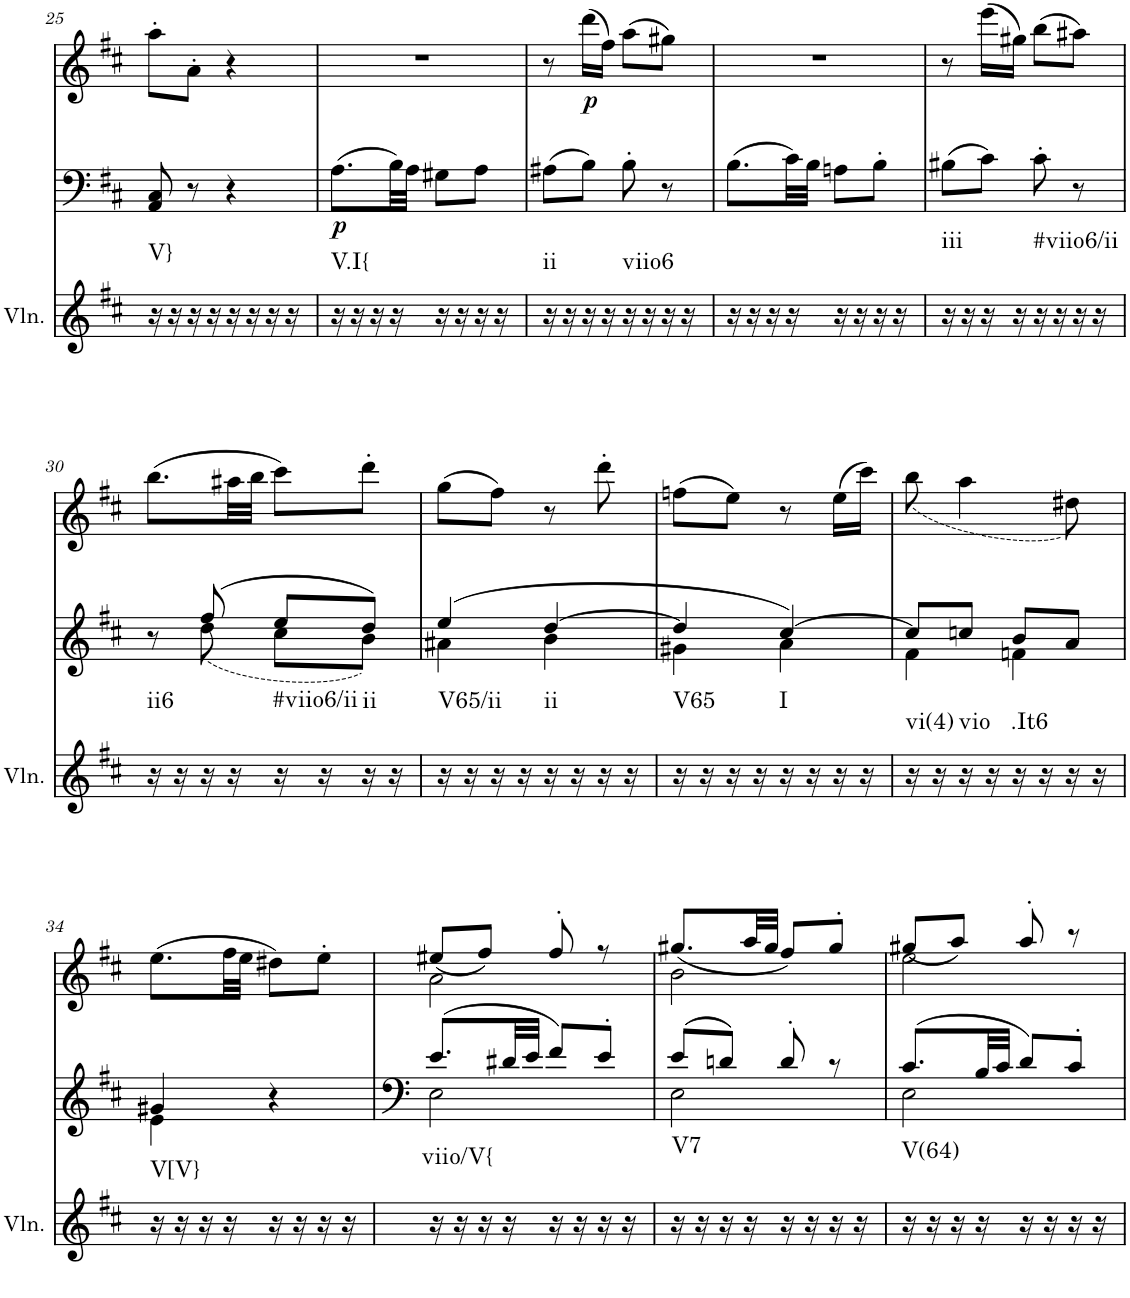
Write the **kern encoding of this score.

**kern	**harte	**kern	**dynam	**kern	**dynam
*part3	*part3	*part2	*part2	*part1	*part1
*staff3	*	*staff2	*staff2	*staff1	*staff1
*I"Violin	*	*I"Piano, unbenannt	*	*I"Piano, unbenannt	*
*I'Vln.	*	*I'Pno	*	*I'Pno	*
!!LO:PB:g=z
*clefG2	*	*clefG2	*	*clefG2	*
*k[f#c#]	*	*k[f#c#]	*	*k[f#c#]	*
*M2/4	*	*M2/4	*	*M2/4	*
=25	=25	=25	=25	=25	=25
!	!LO:H:kt=V}	!	!	!	!
16r	N	8AA/ 8C#/	.	8aa'\L	.
16r	.	.	.	.	.
16r	.	8r	.	8a'\J	.
16r	.	.	.	.	.
16r	.	4r	.	4r	.
16r	.	.	.	.	.
16r	.	.	.	.	.
16r	.	.	.	.	.
=26	=26	=26	=26	=26	=26
!	!LO:H:kt=V.I{	!	!LO:DY:b	!	!
16r	N	(8.A\L	p	2r	.
16r	.	.	.	.	.
16r	.	.	.	.	.
16r	.	32B\LL)	.	.	.
.	.	32A\JJJ	.	.	.
16r	.	8G#X\L	.	.	.
16r	.	.	.	.	.
16r	.	8A\J	.	.	.
16r	.	.	.	.	.
=27	=27	=27	=27	=27	=27
!	!LO:H:kt=ii	!	!	!	!
16r	N	(8A#X\L	.	8r	.
16r	.	.	.	.	.
!	!	!	!	!	!LO:DY:b
16r	.	8B\J)	.	(16ddd\LL	p
16r	.	.	.	16ff#\JJ)	.
!	!LO:H:kt=viio6	!	!	!	!
16r	N	8B'\	.	(8aa\L	.
16r	.	.	.	.	.
16r	.	8r	.	8gg#X\J)	.
16r	.	.	.	.	.
=28	=28	=28	=28	=28	=28
16r	.	(8.B\L	.	2r	.
16r	.	.	.	.	.
16r	.	.	.	.	.
16r	.	32c#\LL)	.	.	.
.	.	32B\JJJ	.	.	.
16r	.	8An\L	.	.	.
16r	.	.	.	.	.
16r	.	8B'\J	.	.	.
16r	.	.	.	.	.
=29	=29	=29	=29	=29	=29
!	!LO:H:kt=iii	!	!	!	!
16r	N	(8B#X\L	.	8r	.
16r	.	.	.	.	.
16r	.	8c#\J)	.	(16eee\LL	.
16r	.	.	.	16gg#X\JJ)	.
!	!LO:H:kt=#viio6/ii	!	!	!	!
16r	N	8c#'\	.	(8bb\L	.
16r	.	.	.	.	.
16r	.	8r	.	8aa#X\J)	.
16r	.	.	.	.	.
!!LO:LB:g=z
=30	=30	=30	=30	=30	=30
*	*	*^	*	*	*
!	!LO:H:kt=ii6	!	!	!	!	!
16r	N	8r	8ryy	.	(8.bb\L	.
16r	.	.	.	.	.	.
16r	.	(8ff#/	(8dd\	.	.	.
16r	.	.	.	.	32aa#X\LL	.
.	.	.	.	.	32bb\JJJ	.
!	!LO:H:kt=#viio6/ii	!	!	!	!	!
16r	N	8ee/L	8cc#\L	.	8ccc#\L)	.
16r	.	.	.	.	.	.
!	!LO:H:kt=ii	!	!	!	!	!
16r	N	8dd/J)	8b\J)	.	8ddd'\J	.
16r	.	.	.	.	.	.
=31	=31	=31	=31	=31	=31	=31
!	!LO:H:kt=V65/ii	!	!	!	!	!
16r	N	(4ee/	4a#X\	.	(8gg\L	.
16r	.	.	.	.	.	.
16r	.	.	.	.	8ff#\J)	.
16r	.	.	.	.	.	.
!	!LO:H:kt=ii	!	!	!	!	!
16r	N	[4dd/	4b\	.	8r	.
16r	.	.	.	.	.	.
16r	.	.	.	.	8ddd'\	.
16r	.	.	.	.	.	.
=32	=32	=32	=32	=32	=32	=32
!	!LO:H:kt=V65	!	!	!	!	!
16r	N	4dd/]	4g#X\	.	(8ffn\L	.
16r	.	.	.	.	.	.
16r	.	.	.	.	8ee\J)	.
16r	.	.	.	.	.	.
!	!LO:H:kt=I	!	!	!	!	!
16r	N	[4cc#/)	4a\	.	8r	.
16r	.	.	.	.	.	.
16r	.	.	.	.	(16ee\LL	.
16r	.	.	.	.	16ccc#\JJ)	.
=33	=33	=33	=33	=33	=33	=33
!	!LO:H:kt=vi(4)	!	!	!	!	!
16r	N	8cc#/L]	4f#\	.	(<8bb\	.
16r	.	.	.	.	.	.
!	!LO:H:kt=vio	!	!	!	!	!
16r	N	8ccn/J	.	.	4aa\	.
16r	.	.	.	.	.	.
!	!LO:H:kt=.It6	!	!	!	!	!
16r	N	8b/L	4fn\	.	.	.
16r	.	.	.	.	.	.
16r	.	8a/J	.	.	8dd#X\)	.
16r	.	.	.	.	.	.
!!LO:LB:g=z
=34	=34	=34	=34	=34	=34	=34
!	!LO:H:kt=V[V}	!	!	!	!	!
16r	N	4g#X/	4e\	.	(8.ee\L	.
16r	.	.	.	.	.	.
16r	.	.	.	.	.	.
16r	.	.	.	.	32ff#\LL	.
.	.	.	.	.	32ee\JJJ	.
16r	.	4r	4ryy	.	8dd#X\L)	.
16r	.	.	.	.	.	.
16r	.	.	.	.	8ee'\J	.
16r	.	.	.	.	.	.
=35	=35	=35	=35	=35	=35	=35
*	*	*	*	*	*^	*
!	!LO:H:kt=viio/V{	!	!	!	!	!	!
16r	N	(8.e/L	2E\	.	(<8ee#X/L	2a\	.
16r	.	.	.	.	.	.	.
16r	.	.	.	.	8ff#/J)	.	.
16r	.	32d#X/LL	.	.	.	.	.
.	.	32e/JJJ	.	.	.	.	.
16r	.	8f#/L)	.	.	8ff#'/	.	.
16r	.	.	.	.	.	.	.
16r	.	8e'/J	.	.	8r	.	.
16r	.	.	.	.	.	.	.
=36	=36	=36	=36	=36	=36	=36	=36
!	!LO:H:kt=V7	!	!	!	!	!	!
16r	N	(8e/L	2E\	.	(<8.gg#X/L	2b\	.
16r	.	.	.	.	.	.	.
16r	.	8dn/J)	.	.	.	.	.
16r	.	.	.	.	32aa/LL	.	.
.	.	.	.	.	32gg#/JJJ	.	.
16r	.	8d'/	.	.	8ff#/L)	.	.
16r	.	.	.	.	.	.	.
16r	.	8r	.	.	8gg#'/J	.	.
16r	.	.	.	.	.	.	.
=37	=37	=37	=37	=37	=37	=37	=37
!	!LO:H:kt=V(64)	!	!	!	!	!	!
16r	N	(8.c#/L	2E\	.	(<8gg#X/L	2ee\	.
16r	.	.	.	.	.	.	.
16r	.	.	.	.	8aa/J)	.	.
16r	.	32B/LL	.	.	.	.	.
.	.	32c#/JJJ	.	.	.	.	.
16r	.	8d/L)	.	.	8aa'/	.	.
16r	.	.	.	.	.	.	.
16r	.	8c#'/J	.	.	8r	.	.
16r	.	.	.	.	.	.	.
*	*	*v	*v	*	*	*	*
*	*	*	*	*v	*v	*
=	=	=	=	=	=
*-	*-	*-	*-	*-	*-
